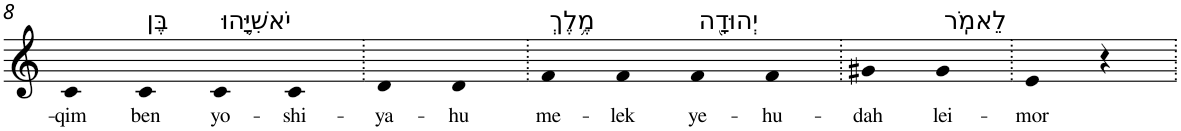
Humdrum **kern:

**kern	**text
*part1	*part1
*staff1	*staff1
*I"Piano	*
*I'Pno	*
!!LO:PB:g=z
*clefG2	*
*k[]	*
=8	=8
!	!LO:LY:b
4c	-qim
!LO:TX:a:t=בֶּן	!
!	!LO:LY:b
4c	ben
!LO:TX:a:t=יֹאשִׁיָּ֛הוּ	!
!	!LO:LY:b
4c	yo-
!	!LO:LY:b
4c	-shi-
=9.	=9.
!	!LO:LY:b
4d	-ya-
!	!LO:LY:b
4d	-hu
=10.	=10.
!LO:TX:a:t=מֶ֥לֶךְ	!
!	!LO:LY:b
4f	me-
!	!LO:LY:b
4f	-lek
!LO:TX:a:t=יְהוּדָ֖ה	!
!	!LO:LY:b
4f	ye-
!	!LO:LY:b
4f	-hu-
=11.	=11.
!	!LO:LY:b
4g#X	-dah
!LO:TX:a:t=לֵאמֹֽר	!
!	!LO:LY:b
4g#	lei-
=12.	=12.
!	!LO:LY:b
4e	-mor
4r	.
=.	=.
*-	*-
